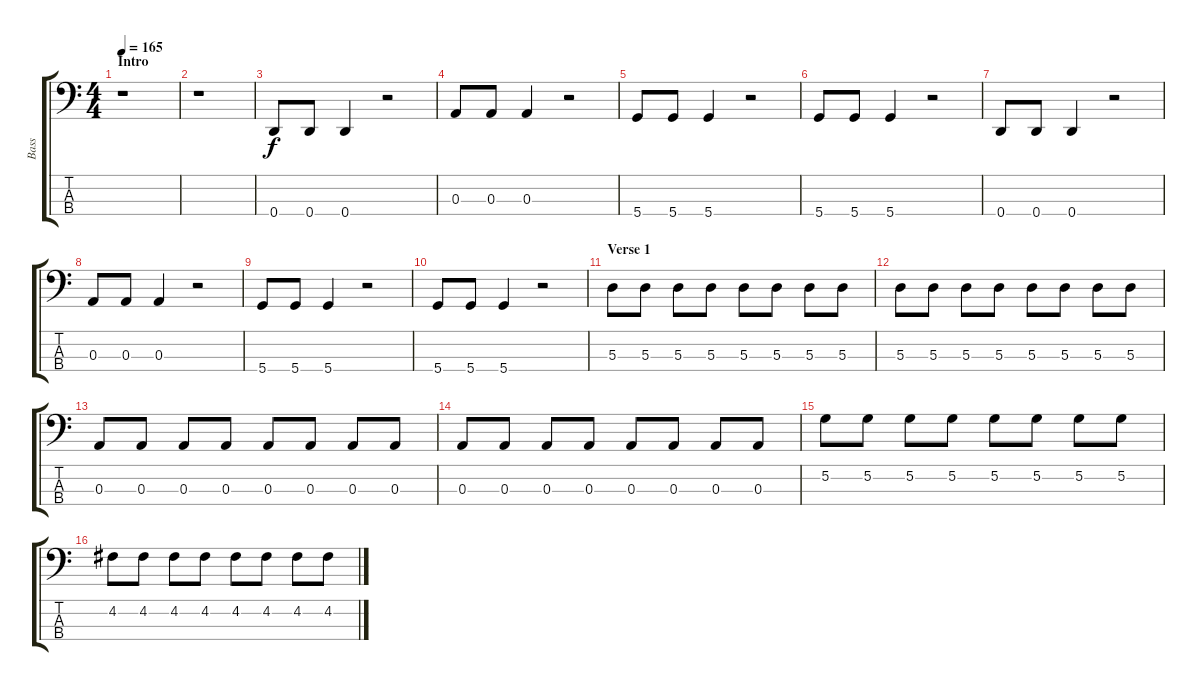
\track ("Bass" "Bass") {instrument electricbassfinger}
\staff {score tabs}
\tuning (G2 D2 A1 D1) {hide}
\ts (4 4)
\section ("" "Intro")
\tempo 165
\clef f4
\ks c
r.1{dy f instrument electricbassfinger} |
r.1 |
0.4.8 0.4.8 0.4.4 r.2 |
0.3.8 0.3.8 0.3.4 r.2 |
5.4.8 5.4.8 5.4.4 r.2 |
5.4.8 5.4.8 5.4.4 r.2 |
0.4.8 0.4.8 0.4.4 r.2 |
0.3.8 0.3.8 0.3.4 r.2 |
5.4.8 5.4.8 5.4.4 r.2 |
5.4.8 5.4.8 5.4.4 r.2 |
\section ("" "Verse 1")
5.3.8 5.3.8 5.3.8 5.3.8 5.3.8 5.3.8 5.3.8 5.3.8 |
5.3.8 5.3.8 5.3.8 5.3.8 5.3.8 5.3.8 5.3.8 5.3.8 |
0.3.8 0.3.8 0.3.8 0.3.8 0.3.8 0.3.8 0.3.8 0.3.8 |
0.3.8 0.3.8 0.3.8 0.3.8 0.3.8 0.3.8 0.3.8 0.3.8 |
5.2.8 5.2.8 5.2.8 5.2.8 5.2.8 5.2.8 5.2.8 5.2.8 |
4.2.8 4.2.8 4.2.8 4.2.8 4.2.8 4.2.8 4.2.8 4.2.8
